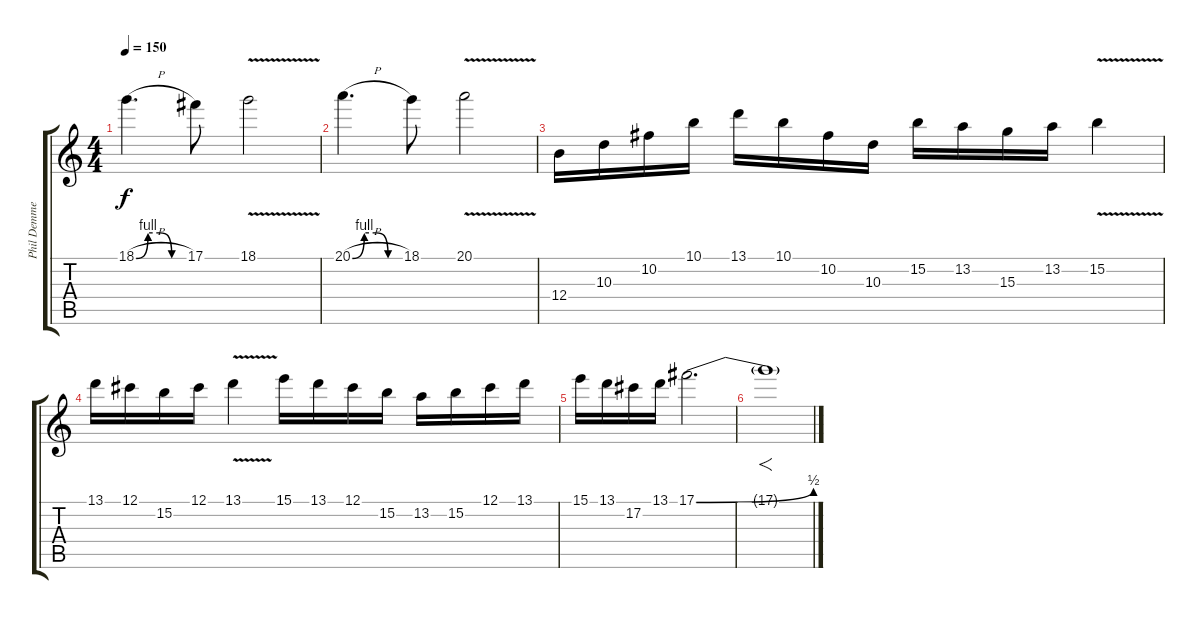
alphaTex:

\track ("Phil Demmel (Solo)" "Phil Demme") {instrument distortionguitar}
\staff {score tabs}
\tuning (Db4 Ab3 E3 B2 Gb2 B1) {hide}
\ts (4 4)
\tempo 150
\clef g2
\ks c
18.1{be (custom 0 0 15 4 30 4 45 0 60 0) h}.4{d dy f} 17.1.8 18.1{v}.2 |
20.1{be (custom 0 0 15 4 30 4 45 0 60 0) h}.4{d} 18.1.8 20.1{v}.2 |
12.4.16 10.3.16 10.2.16 10.1.16 13.1.16 10.1.16 10.2.16 10.3.16 15.2.16 13.2.16 15.3.16 13.2.16 15.2{v}.4 |
13.1.16 12.1.16 15.2.16 12.1.16 13.1{v}.4 15.1.16 13.1.16 12.1.16 15.2.16 13.2.16 15.2.16 12.1.16 13.1.16 |
15.1.16 13.1.16 17.2.16 13.1.16 17.1{be (bend 0 0 60 2)}.2{d} |
17.1{t}.1{f}
